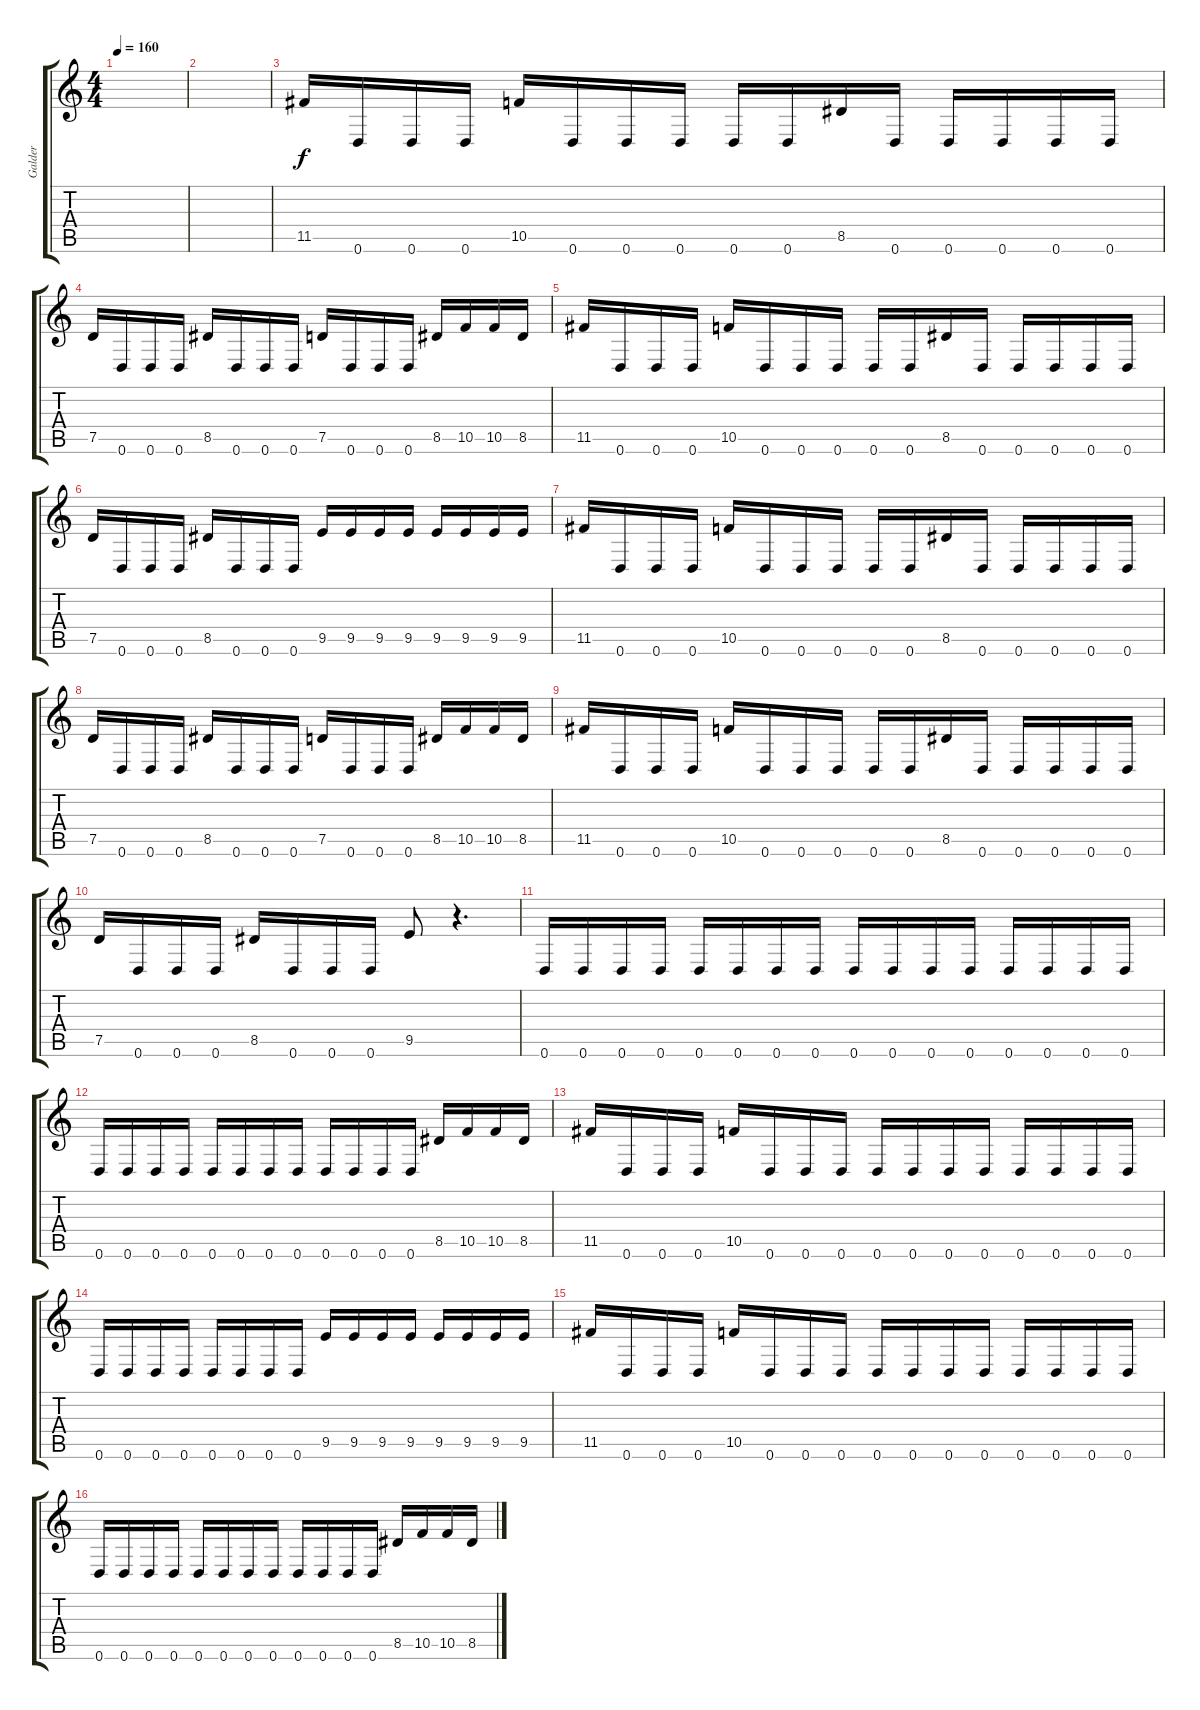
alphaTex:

\track ("Galder" "Galder") {instrument distortionguitar}
\staff {score tabs}
\tuning (D4 A3 F3 C3 G2 D2) {hide}
\ts (4 4)
\tempo 160
\clef g2
\ks c
|
|
11.5.16 0.6.16 0.6.16 0.6.16 10.5.16 0.6.16 0.6.16 0.6.16 0.6.16 0.6.16 8.5.16 0.6.16 0.6.16 0.6.16 0.6.16 0.6.16 |
7.5.16 0.6.16 0.6.16 0.6.16 8.5.16 0.6.16 0.6.16 0.6.16 7.5.16 0.6.16 0.6.16 0.6.16 8.5.16 10.5.16 10.5.16 8.5.16 |
11.5.16 0.6.16 0.6.16 0.6.16 10.5.16 0.6.16 0.6.16 0.6.16 0.6.16 0.6.16 8.5.16 0.6.16 0.6.16 0.6.16 0.6.16 0.6.16 |
7.5.16 0.6.16 0.6.16 0.6.16 8.5.16 0.6.16 0.6.16 0.6.16 9.5.16 9.5.16 9.5.16 9.5.16 9.5.16 9.5.16 9.5.16 9.5.16 |
11.5.16 0.6.16 0.6.16 0.6.16 10.5.16 0.6.16 0.6.16 0.6.16 0.6.16 0.6.16 8.5.16 0.6.16 0.6.16 0.6.16 0.6.16 0.6.16 |
7.5.16 0.6.16 0.6.16 0.6.16 8.5.16 0.6.16 0.6.16 0.6.16 7.5.16 0.6.16 0.6.16 0.6.16 8.5.16 10.5.16 10.5.16 8.5.16 |
11.5.16 0.6.16 0.6.16 0.6.16 10.5.16 0.6.16 0.6.16 0.6.16 0.6.16 0.6.16 8.5.16 0.6.16 0.6.16 0.6.16 0.6.16 0.6.16 |
7.5.16 0.6.16 0.6.16 0.6.16 8.5.16 0.6.16 0.6.16 0.6.16 9.5.8 r.4{d} |
0.6.16 0.6.16 0.6.16 0.6.16 0.6.16 0.6.16 0.6.16 0.6.16 0.6.16 0.6.16 0.6.16 0.6.16 0.6.16 0.6.16 0.6.16 0.6.16 |
0.6.16 0.6.16 0.6.16 0.6.16 0.6.16 0.6.16 0.6.16 0.6.16 0.6.16 0.6.16 0.6.16 0.6.16 8.5.16 10.5.16 10.5.16 8.5.16 |
11.5.16 0.6.16 0.6.16 0.6.16 10.5.16 0.6.16 0.6.16 0.6.16 0.6.16 0.6.16 0.6.16 0.6.16 0.6.16 0.6.16 0.6.16 0.6.16 |
0.6.16 0.6.16 0.6.16 0.6.16 0.6.16 0.6.16 0.6.16 0.6.16 9.5.16 9.5.16 9.5.16 9.5.16 9.5.16 9.5.16 9.5.16 9.5.16 |
11.5.16 0.6.16 0.6.16 0.6.16 10.5.16 0.6.16 0.6.16 0.6.16 0.6.16 0.6.16 0.6.16 0.6.16 0.6.16 0.6.16 0.6.16 0.6.16 |
0.6.16 0.6.16 0.6.16 0.6.16 0.6.16 0.6.16 0.6.16 0.6.16 0.6.16 0.6.16 0.6.16 0.6.16 8.5.16 10.5.16 10.5.16 8.5.16
